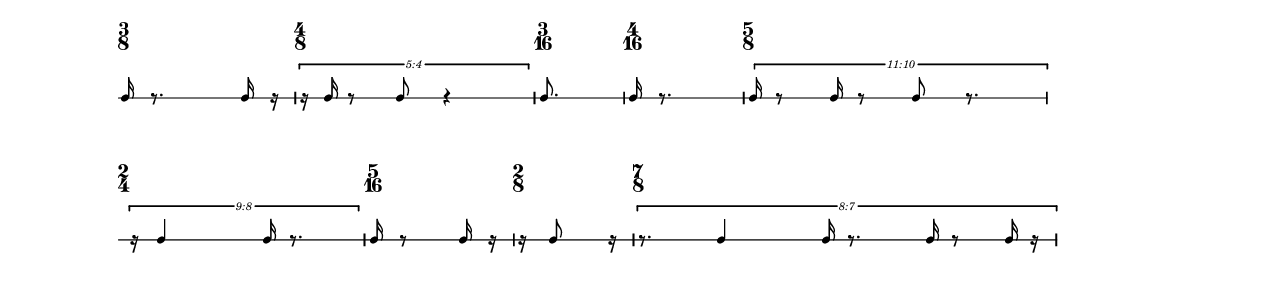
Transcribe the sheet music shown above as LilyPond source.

% 2014-08-12 17:53

\version "2.19.11"
\language "english"

#(set-default-paper-size "letter" 'portrait)
#(set-global-staff-size 12)

\header {}

\layout {
	\accidentalStyle forget
	indent = #0
	ragged-right = ##t
	\context {
		\name TimeSignatureContext
		\type Engraver_group
		\consists Axis_group_engraver
		\consists Time_signature_engraver
		\override TimeSignature #'X-extent = #'(0 . 0)
		\override TimeSignature #'X-offset = #ly:self-alignment-interface::x-aligned-on-self
		\override TimeSignature #'Y-extent = #'(0 . 0)
		\override TimeSignature #'break-align-symbol = ##f
		\override TimeSignature #'break-visibility = #end-of-line-invisible
		\override TimeSignature #'font-size = #1
		\override TimeSignature #'self-alignment-X = #center
		\override VerticalAxisGroup #'default-staff-staff-spacing = #'((basic-distance . 0) (minimum-distance . 10) (padding . 6) (stretchability . 0))
	}
	\context {
		\Score
		\remove Bar_number_engraver
		\accepts TimeSignatureContext
		\override Beam #'breakable = ##t
		\override SpacingSpanner #'strict-grace-spacing = ##t
		\override SpacingSpanner #'strict-note-spacing = ##t
		\override SpacingSpanner #'uniform-stretching = ##t
		\override TupletBracket #'bracket-visibility = ##t
		\override TupletBracket #'minimum-length = #3
		\override TupletBracket #'padding = #2
		\override TupletBracket #'springs-and-rods = #ly:spanner::set-spacing-rods
		\override TupletNumber #'text = #tuplet-number::calc-fraction-text
		autoBeaming = ##f
		proportionalNotationDuration = #(ly:make-moment 1 32)
		tupletFullLength = ##t
	}
	\context {
		\StaffGroup
	}
	\context {
		\Staff
		\remove Time_signature_engraver
	}
	\context {
		\RhythmicStaff
		\remove Time_signature_engraver
	}
}

\paper {
	left-margin = #20
	system-system-spacing = #'((basic-distance . 0) (minimum-distance . 0) (padding . 12) (stretchability . 0))
}

\score {
	\new Score <<
		\new TimeSignatureContext {
			{
				\time 3/8
				s1 * 3/8
			}
			{
				\time 4/8
				s1 * 1/2
			}
			{
				\time 3/16
				s1 * 3/16
			}
			{
				\time 4/16
				s1 * 1/4
			}
			{
				\time 5/8
				s1 * 5/8
			}
			{
				\time 2/4
				s1 * 1/2
			}
			{
				\time 5/16
				s1 * 5/16
			}
			{
				\time 2/8
				s1 * 1/4
			}
			{
				\time 7/8
				s1 * 7/8
			}
		}
		\new RhythmicStaff {
			{
				\time 3/8
				{
					c'16
					r8.
					c'16
					r16
				}
			}
			{
				\time 4/8
				\times 4/5 {
					r16
					c'16
					r8
					c'8
					r4
				}
			}
			{
				\time 3/16
				{
					c'8.
				}
			}
			{
				\time 4/16
				{
					c'16
					r8.
				}
			}
			{
				\time 5/8
				\tweak #'text #tuplet-number::calc-fraction-text
				\times 10/11 {
					c'16
					r8
					c'16
					r8
					c'8
					r8.
				}
			}
			{
				\time 2/4
				\times 8/9 {
					r16
					c'4
					c'16
					r8.
				}
			}
			{
				\time 5/16
				{
					c'16
					r8
					c'16
					r16
				}
			}
			{
				\time 2/8
				{
					r16
					c'8
					r16
				}
			}
			{
				\time 7/8
				\tweak #'text #tuplet-number::calc-fraction-text
				\times 7/8 {
					r8.
					c'4
					c'16
					r8.
					c'16
					r8
					c'16
					r16
				}
			}
		}
	>>
}